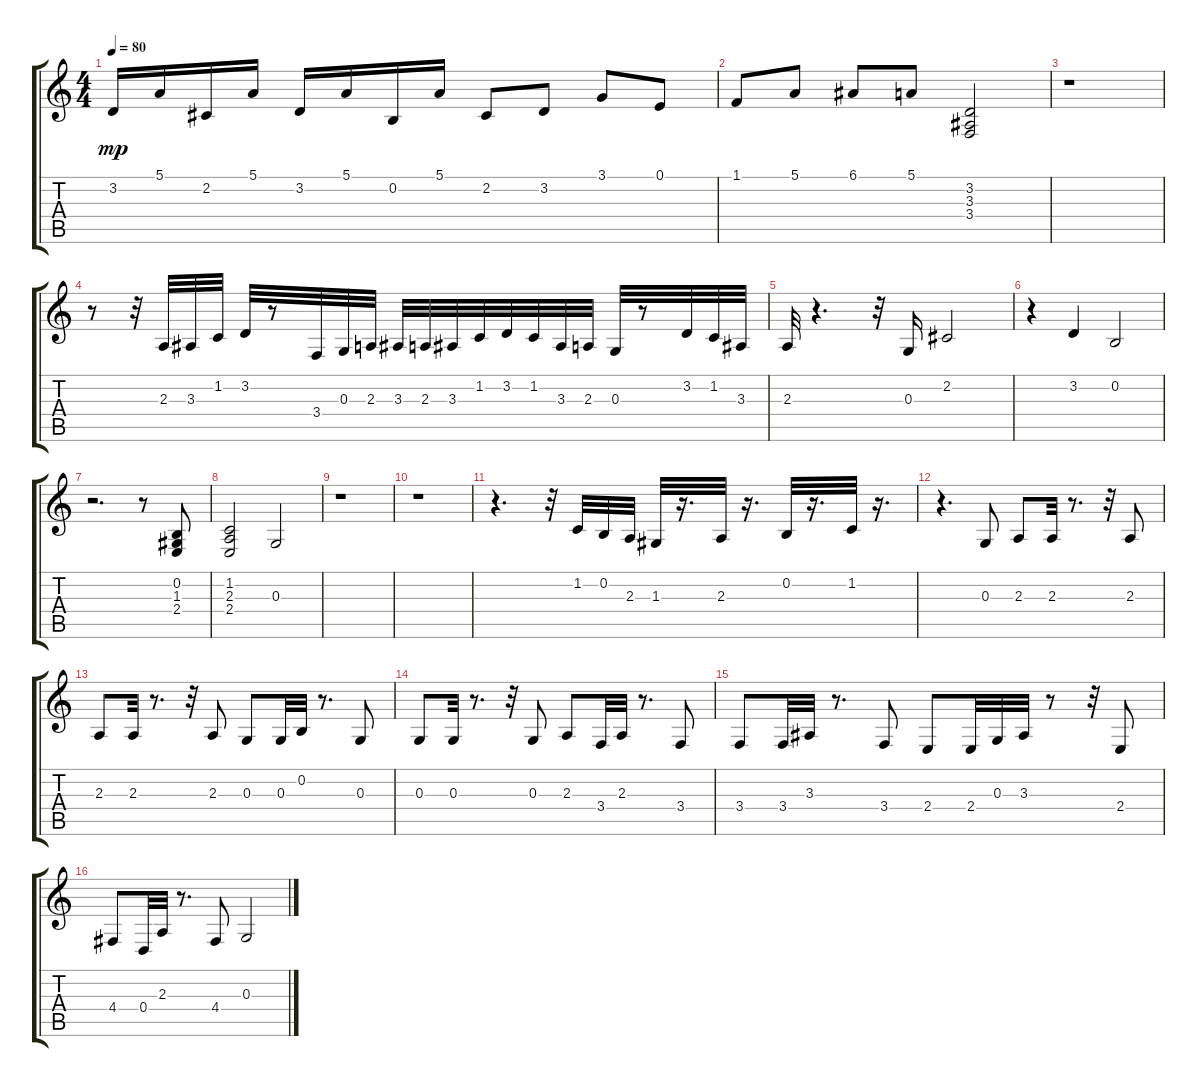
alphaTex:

\track "" {instrument churchorgan}
\staff {score tabs}
\tuning (E4 B3 G3 D3 A2 D2) {hide}
\ts (4 4)
\tempo 80
\clef g2
\ks c
3.2.16{dy mp} 5.1.16 2.2.16 5.1.16 3.2.16 5.1.16 0.2.16 5.1.16 2.2.8 3.2.8 3.1.8 0.1.8 |
1.1.8 5.1.8 6.1.8 5.1.8 (3.2 3.3 3.4).2 |
r.1 |
r.8 r.32 2.3.32 3.3.32 1.2.32 3.2.32 r.8 3.4.32 0.3.32 2.3.32 3.3.32 2.3.32 3.3.32 1.2.32 3.2.32 1.2.32 3.3.32 2.3.32 0.3.32 r.8 3.2.32 1.2.32 3.3.32 |
2.3.32 r.4{d} r.32 0.3.16 2.2.2 |
r.4 3.2.4 0.2.2 |
r.2{d} r.8 (0.2 1.3 2.4).8 |
(1.2 2.3 2.4).2 0.3.2 |
r.1 |
r.1 |
r.4{d} r.32 1.2.32 0.2.32 2.3.32 1.3.32 r.16{d} 2.3.32 r.16{d} 0.2.32 r.16{d} 1.2.32 r.16{d} |
r.4{d} 0.3.8 2.3.8 2.3.32 r.8{d} r.32 2.3.8 |
2.3.8 2.3.32 r.8{d} r.32 2.3.8 0.3.8 0.3.32 0.2.32 r.8{d} 0.3.8 |
0.3.8 0.3.32 r.8{d} r.32 0.3.8 2.3.8 3.4.32 2.3.32 r.8{d} 3.4.8 |
3.4.8 3.4.32 3.3.32 r.8{d} 3.4.8 2.4.8 2.4.32 0.3.32 3.3.32 r.8 r.32 2.4.8 |
4.4.8 0.4.32 2.3.32 r.8{d} 4.4.8 0.3.2
